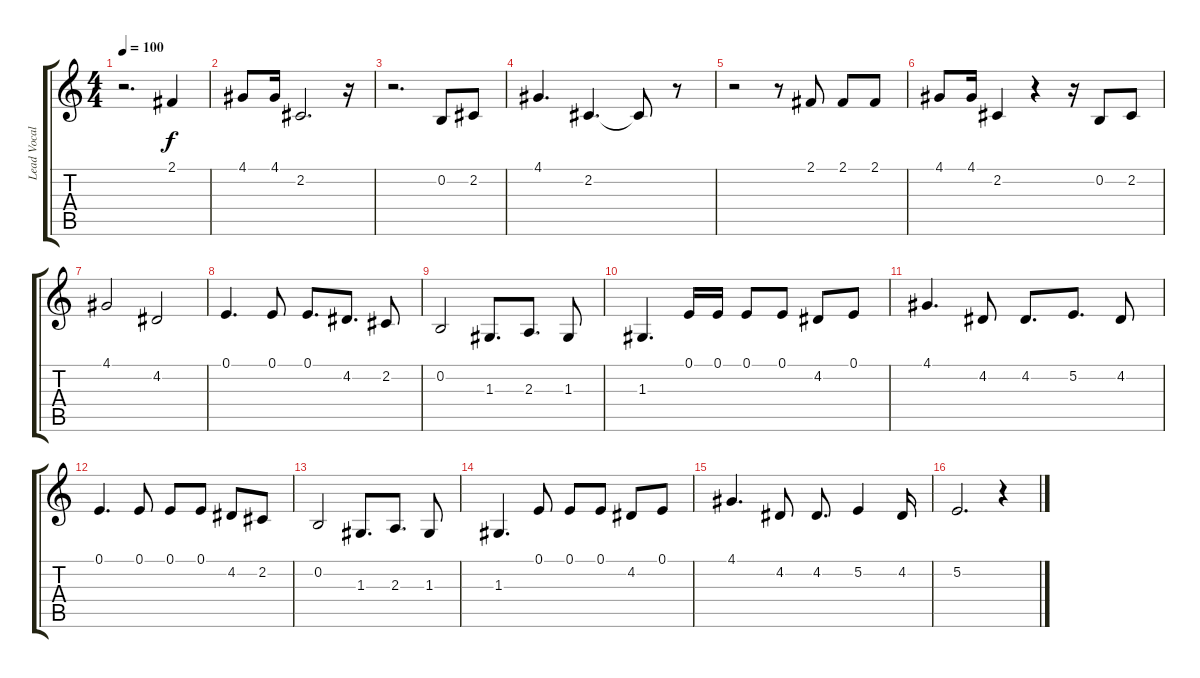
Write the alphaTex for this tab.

\track ("Lead Vocals" "Lead Vocal") {instrument lead6voice}
\staff {score tabs}
\tuning (E4 B3 G3 D3 A2 E2) {hide}
\ts (4 4)
\tempo 100
\clef g2
\ks c
r.2{d dy f volume 16} 2.1.4 |
4.1.8 4.1.16 2.2.2{d} r.16 |
r.2{d} 0.2.8{txt ""} 2.2.8 |
4.1.4{d} 2.2.4{d} 2.2{t}.8 r.8 |
r.2 r.8 2.1.8 2.1.8 2.1.8 |
4.1.8 4.1.16 2.2.4 r.4 r.16 0.2.8 2.2.8 |
4.1.2 4.2.2 |
0.1.4{d} 0.1.8 0.1.8{d} 4.2.8{d} 2.2.8 |
0.2.2 1.3.8{d} 2.3.8{d} 1.3.8 |
1.3.4{d} 0.1.16 0.1.16 0.1.8 0.1.8 4.2.8 0.1.8 |
4.1.4{d} 4.2.8 4.2.8{d} 5.2.8{d} 4.2.8 |
0.1.4{d} 0.1.8 0.1.8 0.1.8 4.2.8 2.2.8 |
0.2.2 1.3.8{d} 2.3.8{d} 1.3.8 |
1.3.4{d} 0.1.8 0.1.8 0.1.8 4.2.8 0.1.8 |
4.1.4{d} 4.2.8 4.2.8{d} 5.2.4 4.2.16 |
5.2.2{d} r.4
